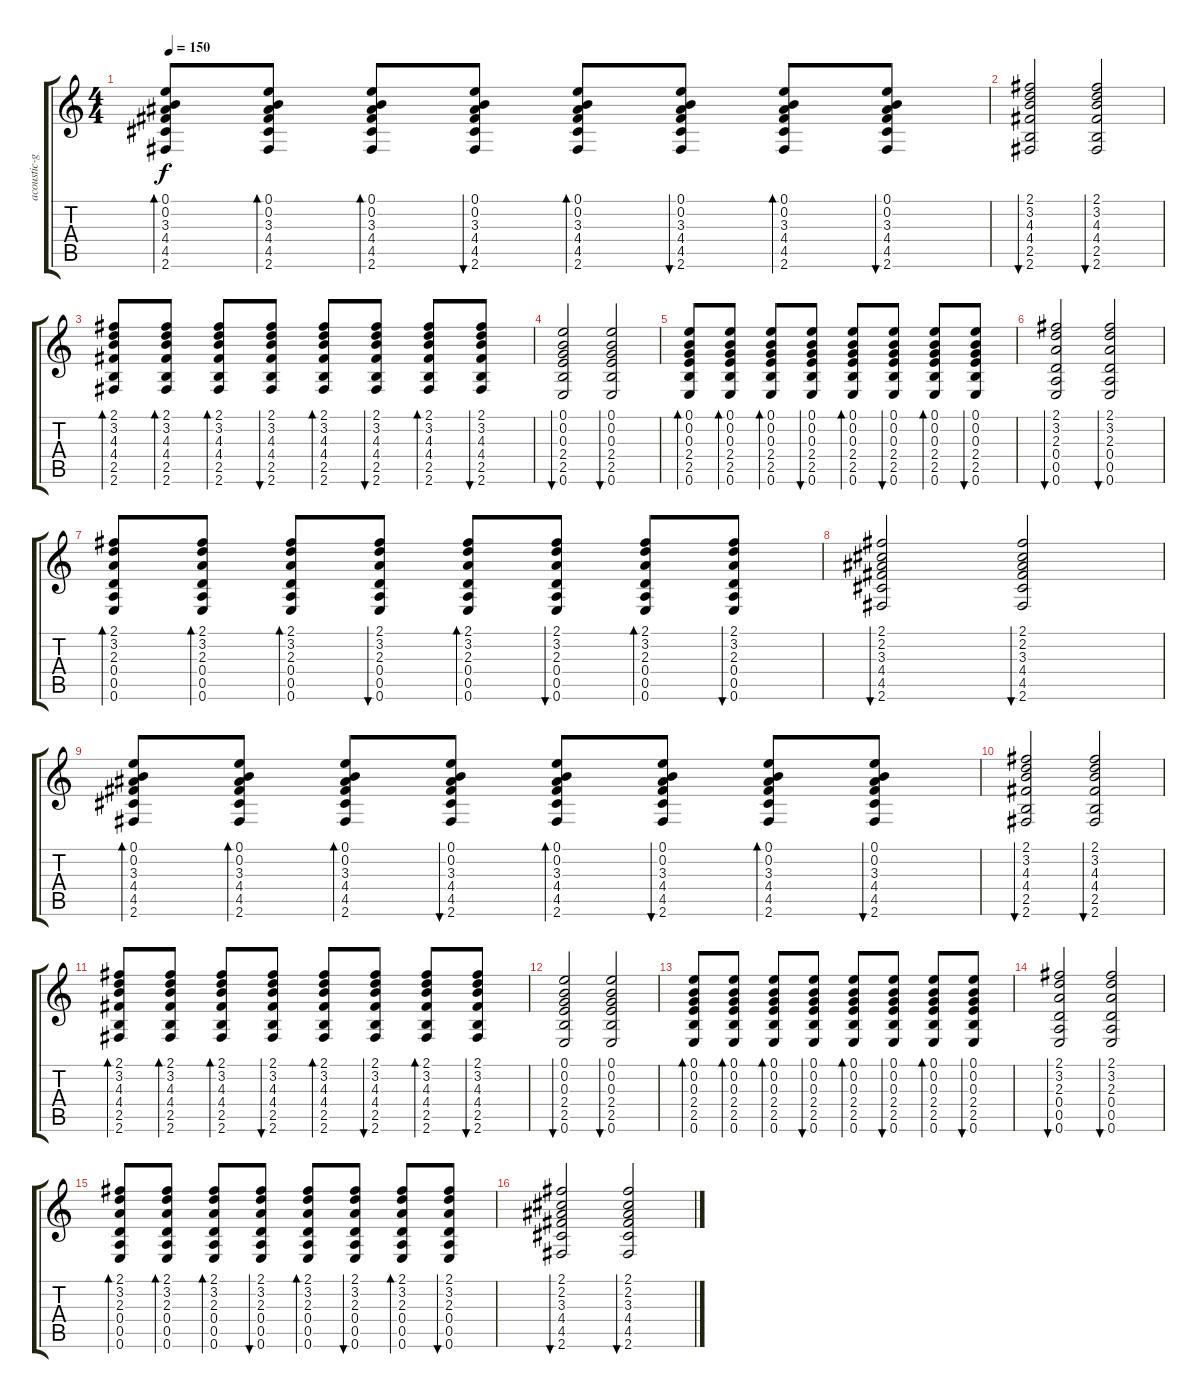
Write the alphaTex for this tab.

\track ("acoustic-guitar" "acoustic-g") {instrument acousticguitarsteel}
\staff {score tabs}
\tuning (E4 B3 G3 D3 A2 E2) {hide}
\ts (4 4)
\tempo 150
\clef g2
\ks c
(0.1 0.2 3.3 4.4 4.5 2.6).8{bd 60 dy f} (0.1 0.2 3.3 4.4 4.5 2.6).8{bd 60} (0.1 0.2 3.3 4.4 4.5 2.6).8{bd 60} (0.1 0.2 3.3 4.4 4.5 2.6).8{bu 60} (0.1 0.2 3.3 4.4 4.5 2.6).8{bd 60} (0.1 0.2 3.3 4.4 4.5 2.6).8{bu 60} (0.1 0.2 3.3 4.4 4.5 2.6).8{bd 60} (0.1 0.2 3.3 4.4 4.5 2.6).8{bu 60} |
(2.1 3.2 4.3 4.4 2.5 2.6).2{bu 60} (2.1 3.2 4.3 4.4 2.5 2.6).2{bu 60} |
(2.1 3.2 4.3 4.4 2.5 2.6).8{bd 60} (2.1 3.2 4.3 4.4 2.5 2.6).8{bd 60} (2.1 3.2 4.3 4.4 2.5 2.6).8{bd 60} (2.1 3.2 4.3 4.4 2.5 2.6).8{bu 60} (2.1 3.2 4.3 4.4 2.5 2.6).8{bd 60} (2.1 3.2 4.3 4.4 2.5 2.6).8{bu 60} (2.1 3.2 4.3 4.4 2.5 2.6).8{bd 60} (2.1 3.2 4.3 4.4 2.5 2.6).8{bu 60} |
(0.1 0.2 0.3 2.4 2.5 0.6).2{bu 60} (0.1 0.2 0.3 2.4 2.5 0.6).2{bu 60} |
(0.1 0.2 0.3 2.4 2.5 0.6).8{bd 60} (0.1 0.2 0.3 2.4 2.5 0.6).8{bd 60} (0.1 0.2 0.3 2.4 2.5 0.6).8{bd 60} (0.1 0.2 0.3 2.4 2.5 0.6).8{bu 60} (0.1 0.2 0.3 2.4 2.5 0.6).8{bd 60} (0.1 0.2 0.3 2.4 2.5 0.6).8{bu 60} (0.1 0.2 0.3 2.4 2.5 0.6).8{bd 60} (0.1 0.2 0.3 2.4 2.5 0.6).8{bu 60} |
(2.1 3.2 2.3 0.4 0.5 0.6).2{bu 60} (2.1 3.2 2.3 0.4 0.5 0.6).2{bu 60} |
(2.1 3.2 2.3 0.4 0.5 0.6).8{bd 60} (2.1 3.2 2.3 0.4 0.5 0.6).8{bd 60} (2.1 3.2 2.3 0.4 0.5 0.6).8{bd 60} (2.1 3.2 2.3 0.4 0.5 0.6).8{bu 60} (2.1 3.2 2.3 0.4 0.5 0.6).8{bd 60} (2.1 3.2 2.3 0.4 0.5 0.6).8{bu 60} (2.1 3.2 2.3 0.4 0.5 0.6).8{bd 60} (2.1 3.2 2.3 0.4 0.5 0.6).8{bu 60} |
(2.1 2.2 3.3 4.4 4.5 2.6).2{bu 60} (2.1 2.2 3.3 4.4 4.5 2.6).2{bu 60} |
(0.1 0.2 3.3 4.4 4.5 2.6).8{bd 60} (0.1 0.2 3.3 4.4 4.5 2.6).8{bd 60} (0.1 0.2 3.3 4.4 4.5 2.6).8{bd 60} (0.1 0.2 3.3 4.4 4.5 2.6).8{bu 60} (0.1 0.2 3.3 4.4 4.5 2.6).8{bd 60} (0.1 0.2 3.3 4.4 4.5 2.6).8{bu 60} (0.1 0.2 3.3 4.4 4.5 2.6).8{bd 60} (0.1 0.2 3.3 4.4 4.5 2.6).8{bu 60} |
(2.1 3.2 4.3 4.4 2.5 2.6).2{bu 60} (2.1 3.2 4.3 4.4 2.5 2.6).2{bu 60} |
(2.1 3.2 4.3 4.4 2.5 2.6).8{bd 60} (2.1 3.2 4.3 4.4 2.5 2.6).8{bd 60} (2.1 3.2 4.3 4.4 2.5 2.6).8{bd 60} (2.1 3.2 4.3 4.4 2.5 2.6).8{bu 60} (2.1 3.2 4.3 4.4 2.5 2.6).8{bd 60} (2.1 3.2 4.3 4.4 2.5 2.6).8{bu 60} (2.1 3.2 4.3 4.4 2.5 2.6).8{bd 60} (2.1 3.2 4.3 4.4 2.5 2.6).8{bu 60} |
(0.1 0.2 0.3 2.4 2.5 0.6).2{bu 60} (0.1 0.2 0.3 2.4 2.5 0.6).2{bu 60} |
(0.1 0.2 0.3 2.4 2.5 0.6).8{bd 60} (0.1 0.2 0.3 2.4 2.5 0.6).8{bd 60} (0.1 0.2 0.3 2.4 2.5 0.6).8{bd 60} (0.1 0.2 0.3 2.4 2.5 0.6).8{bu 60} (0.1 0.2 0.3 2.4 2.5 0.6).8{bd 60} (0.1 0.2 0.3 2.4 2.5 0.6).8{bu 60} (0.1 0.2 0.3 2.4 2.5 0.6).8{bd 60} (0.1 0.2 0.3 2.4 2.5 0.6).8{bu 60} |
(2.1 3.2 2.3 0.4 0.5 0.6).2{bu 60} (2.1 3.2 2.3 0.4 0.5 0.6).2{bu 60} |
(2.1 3.2 2.3 0.4 0.5 0.6).8{bd 60} (2.1 3.2 2.3 0.4 0.5 0.6).8{bd 60} (2.1 3.2 2.3 0.4 0.5 0.6).8{bd 60} (2.1 3.2 2.3 0.4 0.5 0.6).8{bu 60} (2.1 3.2 2.3 0.4 0.5 0.6).8{bd 60} (2.1 3.2 2.3 0.4 0.5 0.6).8{bu 60} (2.1 3.2 2.3 0.4 0.5 0.6).8{bd 60} (2.1 3.2 2.3 0.4 0.5 0.6).8{bu 60} |
(2.1 2.2 3.3 4.4 4.5 2.6).2{bu 60} (2.1 2.2 3.3 4.4 4.5 2.6).2{bu 60}
